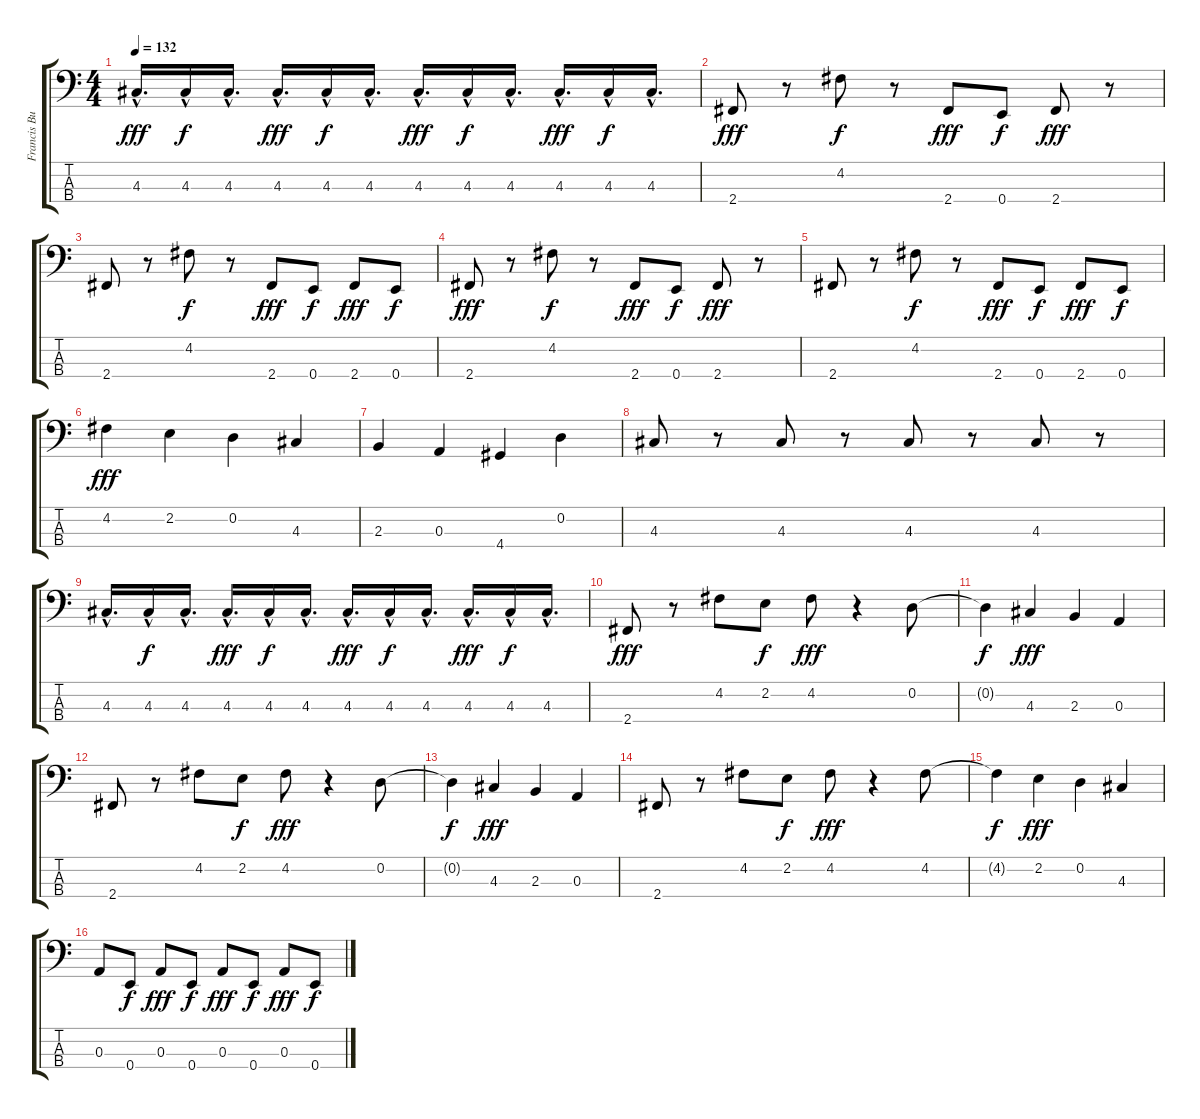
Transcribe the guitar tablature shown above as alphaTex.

\track ("Francis Bucholz" "Francis Bu") {instrument electricbasspick}
\staff {score tabs}
\tuning (G2 D2 A1 E1) {hide}
\ts (4 4)
\tempo 132
\clef f4
\ks c
4.3{hac}.16{d dy fff} 4.3{hac}.16{dy f} 4.3{hac}.16{d} 4.3{hac}.16{d dy fff} 4.3{hac}.16{dy f} 4.3{hac}.16{d} 4.3{hac}.16{d dy fff} 4.3{hac}.16{dy f} 4.3{hac}.16{d} 4.3{hac}.16{d dy fff} 4.3{hac}.16{dy f} 4.3{hac}.16{d} |
2.4.8{dy fff} r.8 4.2.8{dy f} r.8 2.4.8{dy fff} 0.4.8{dy f} 2.4.8{dy fff} r.8 |
2.4.8 r.8 4.2.8{dy f} r.8 2.4.8{dy fff} 0.4.8{dy f} 2.4.8{dy fff} 0.4.8{dy f} |
2.4.8{dy fff} r.8 4.2.8{dy f} r.8 2.4.8{dy fff} 0.4.8{dy f} 2.4.8{dy fff} r.8 |
2.4.8 r.8 4.2.8{dy f} r.8 2.4.8{dy fff} 0.4.8{dy f} 2.4.8{dy fff} 0.4.8{dy f} |
4.2.4{dy fff} 2.2.4 0.2.4 4.3.4 |
2.3.4 0.3.4 4.4.4 0.2.4 |
4.3.8 r.8 4.3.8 r.8 4.3.8 r.8 4.3.8 r.8 |
4.3{hac}.16{d} 4.3{hac}.16{dy f} 4.3{hac}.16{d} 4.3{hac}.16{d dy fff} 4.3{hac}.16{dy f} 4.3{hac}.16{d} 4.3{hac}.16{d dy fff} 4.3{hac}.16{dy f} 4.3{hac}.16{d} 4.3{hac}.16{d dy fff} 4.3{hac}.16{dy f} 4.3{hac}.16{d} |
2.4.8{dy fff} r.8 4.2.8 2.2.8{dy f} 4.2.8{dy fff} r.4 0.2.8 |
0.2{t}.4{dy f} 4.3.4{dy fff} 2.3.4 0.3.4 |
2.4.8 r.8 4.2.8 2.2.8{dy f} 4.2.8{dy fff} r.4 0.2.8 |
0.2{t}.4{dy f} 4.3.4{dy fff} 2.3.4 0.3.4 |
2.4.8 r.8 4.2.8 2.2.8{dy f} 4.2.8{dy fff} r.4 4.2.8 |
4.2{t}.4{dy f} 2.2.4{dy fff} 0.2.4 4.3.4 |
0.3.8 0.4.8{dy f} 0.3.8{dy fff} 0.4.8{dy f} 0.3.8{dy fff} 0.4.8{dy f} 0.3.8{dy fff} 0.4.8{dy f}
